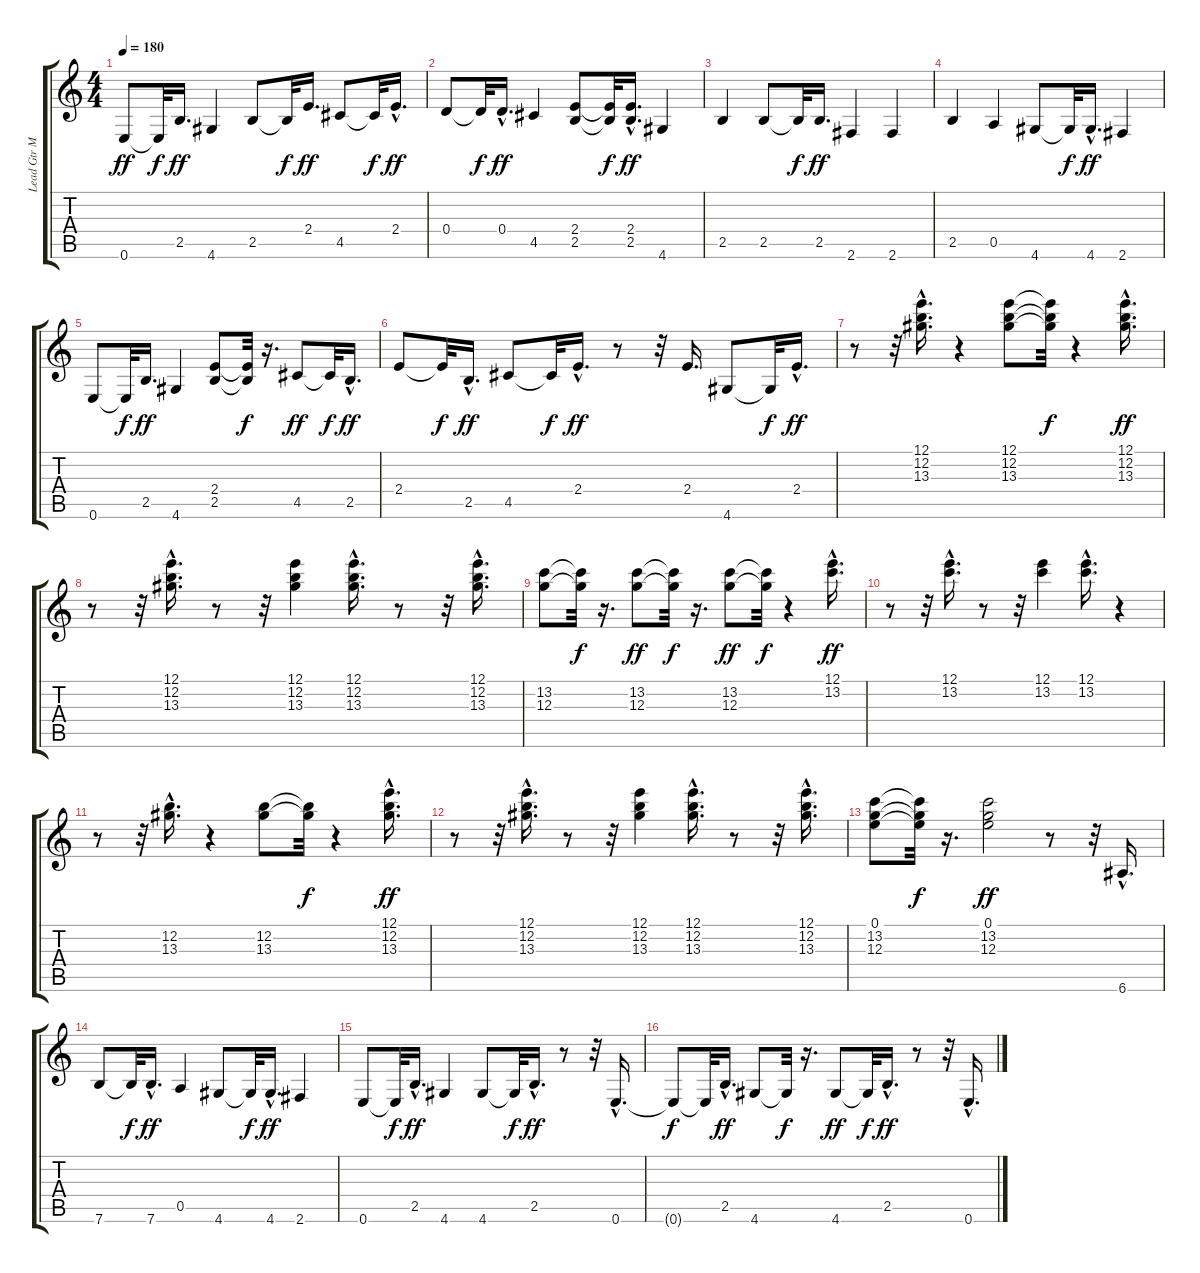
\track ("Lead Gtr Muted" "Lead Gtr M") {instrument electricguitarmuted}
\staff {score tabs}
\tuning (E4 B3 G3 D3 A2 E2) {hide}
\ts (4 4)
\tempo 180
\clef g2
\ks c
0.6.8{dy ff} 0.6{t}.32{dy f} 2.5.16{d dy ff} 4.6.4 2.5.8 2.5{t}.32{dy f} 2.4.16{d dy ff} 4.5.8 4.5{t}.32{dy f} 2.4{hac}.16{d dy ff} |
0.4.8 0.4{t}.32{dy f} 0.4{hac}.16{d dy ff} 4.5.4 (2.4 2.5).8 (2.4{t} 2.5{t}).32{dy f} (2.4{hac} 2.5{hac}).16{d dy ff} 4.6.4 |
2.5.4 2.5.8 2.5{t}.32{dy f} 2.5.16{d dy ff} 2.6.4 2.6.4 |
2.5.4 0.5.4 4.6.8 4.6{t}.32{dy f} 4.6{hac}.16{d dy ff} 2.6.4 |
0.6.8 0.6{t}.32{dy f} 2.5.16{d dy ff} 4.6.4 (2.4 2.5).8 (2.4{t} 2.5{t}).32{dy f} r.16{d} 4.5.8{dy ff} 4.5{t}.32{dy f} 2.5{hac}.16{d dy ff} |
2.4.8 2.4{t}.32{dy f} 2.5{hac}.16{d dy ff} 4.5.8 4.5{t}.32{dy f} 2.4{hac}.16{d dy ff} r.8 r.32 2.4.16{d} 4.6.8 4.6{t}.32{dy f} 2.4{hac}.16{d dy ff} |
r.8 r.32 (12.1{hac} 12.2{hac} 13.3{hac}).16{d} r.4 (12.1 12.2 13.3).8 (12.1{t} 12.2{t} 13.3{t}).32{dy f} r.4 (12.1{hac} 12.2{hac} 13.3{hac}).16{d dy ff} |
r.8 r.32 (12.1{hac} 12.2{hac} 13.3{hac}).16{d} r.8 r.32 (12.1 12.2 13.3).4 (12.1{hac} 12.2{hac} 13.3{hac}).16{d} r.8 r.32 (12.1{hac} 12.2{hac} 13.3{hac}).16{d} |
(13.2 12.3).8 (13.2{t} 12.3{t}).32{dy f} r.16{d} (13.2 12.3).8{dy ff} (13.2{t} 12.3{t}).32{dy f} r.16{d} (13.2 12.3).8{dy ff} (13.2{t} 12.3{t}).32{dy f} r.4 (12.1{hac} 13.2{hac}).16{d dy ff} |
r.8 r.32 (12.1{hac} 13.2{hac}).16{d} r.8 r.32 (12.1 13.2).4 (12.1{hac} 13.2{hac}).16{d} r.4 |
r.8 r.32 (12.2{hac} 13.3{hac}).16{d} r.4 (12.2 13.3).8 (12.2{t} 13.3{t}).32{dy f} r.4 (12.1{hac} 12.2{hac} 13.3{hac}).16{d dy ff} |
r.8 r.32 (12.1{hac} 12.2{hac} 13.3{hac}).16{d} r.8 r.32 (12.1 12.2 13.3).4 (12.1{hac} 12.2{hac} 13.3{hac}).16{d} r.8 r.32 (12.1{hac} 12.2{hac} 13.3{hac}).16{d} |
(0.1 13.2 12.3).8 (0.1{t} 13.2{t} 12.3{t}).32{dy f} r.16{d} (0.1 13.2 12.3).2{dy ff} r.8 r.32 6.6{hac}.16{d} |
7.6.8 7.6{t}.32{dy f} 7.6{hac}.16{d dy ff} 0.5.4 4.6.8 4.6{t}.32{dy f} 4.6{hac}.16{d dy ff} 2.6.4 |
0.6.8 0.6{t}.32{dy f} 2.5{hac}.16{d dy ff} 4.6.4 4.6.8 4.6{t}.32{dy f} 2.5{hac}.16{d dy ff} r.8 r.32 0.6{hac}.16{d} |
0.6{t}.8{dy f} 0.6{t}.32 2.5{hac}.16{d dy ff} 4.6.8 4.6{t}.32{dy f} r.16{d} 4.6.8{dy ff} 4.6{t}.32{dy f} 2.5{hac}.16{d dy ff} r.8 r.32 0.6{hac}.16{d}
